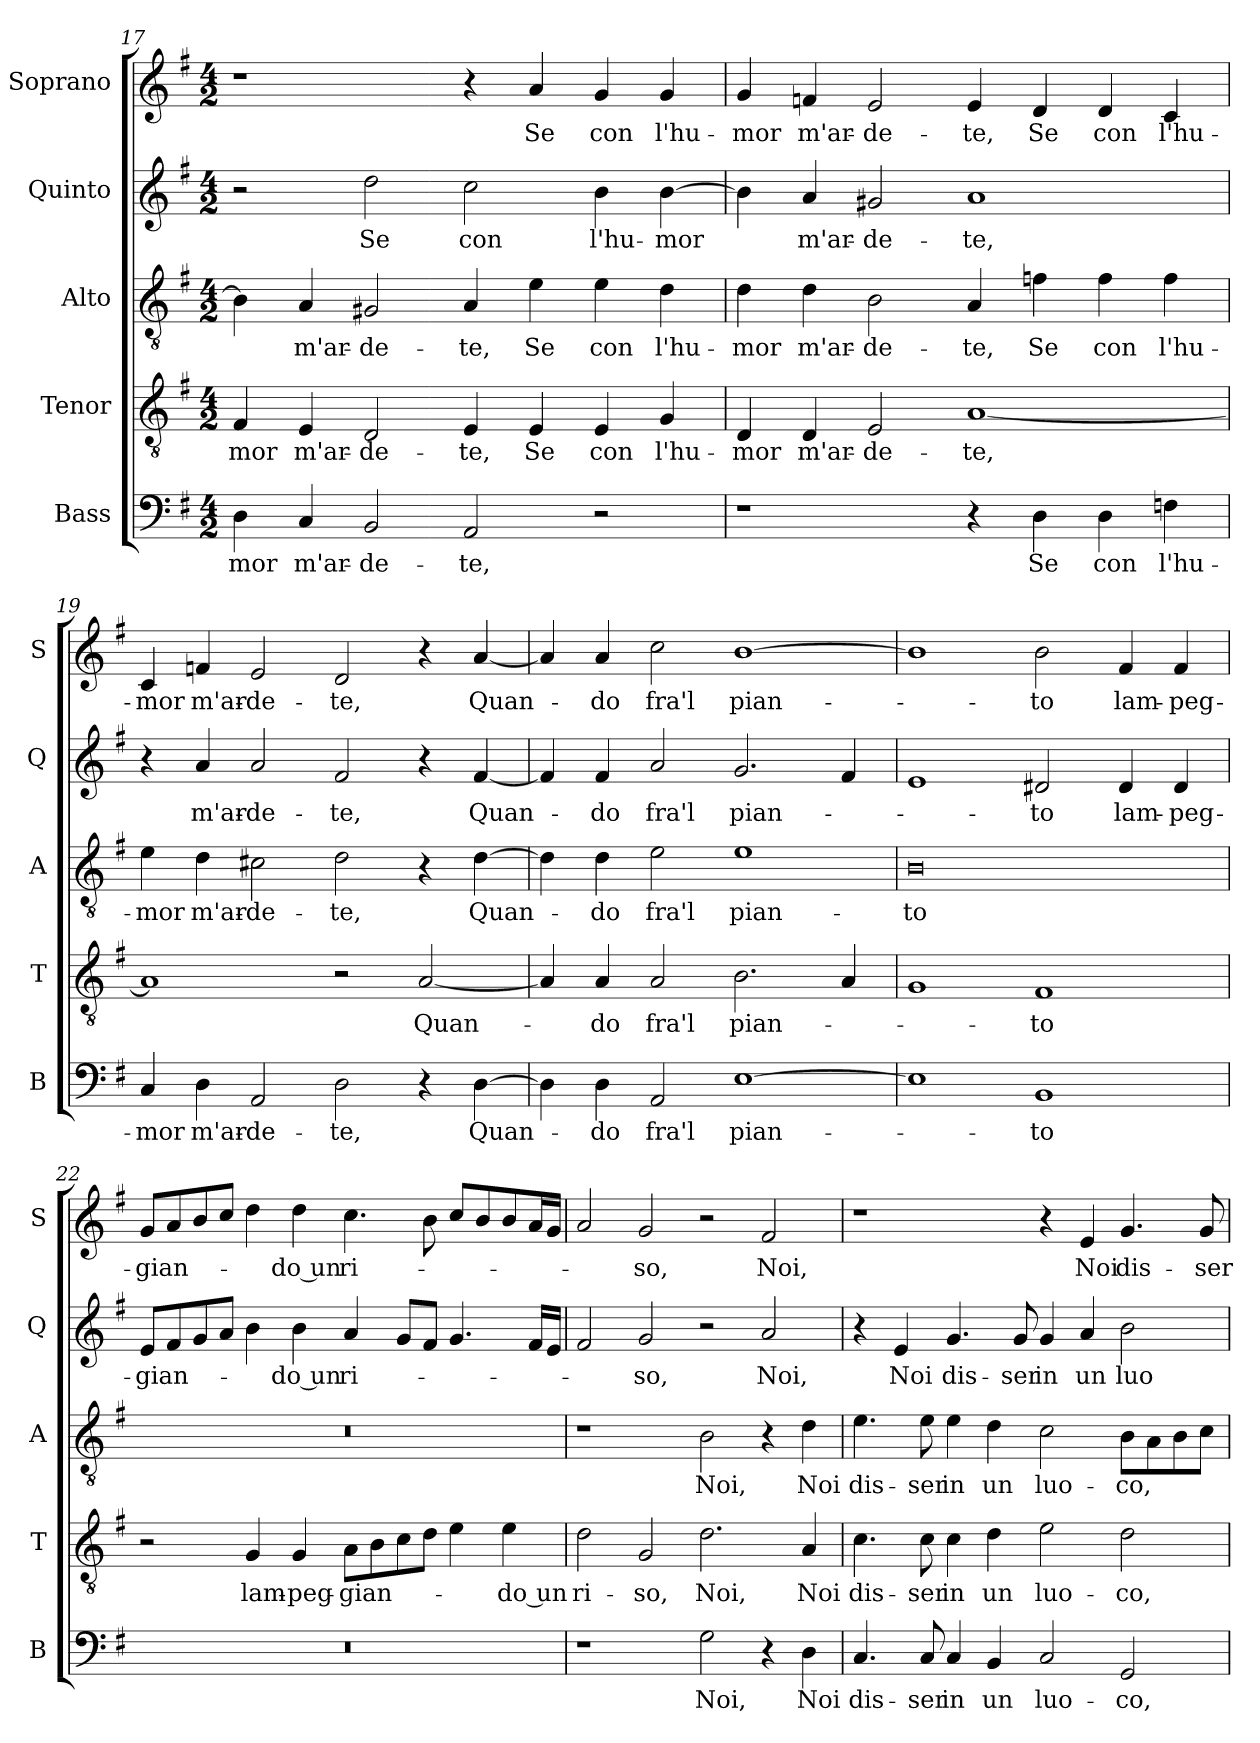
**kern	**text	**kern	**text	**kern	**text	**kern	**text	**kern	**text
*part5	*part5	*part4	*part4	*part3	*part3	*part2	*part2	*part1	*part1
*staff5	*staff5	*staff4	*staff4	*staff3	*staff3	*staff2	*staff2	*staff1	*staff1
*I"Bass	*	*I"Tenor	*	*I"Alto	*	*I"Quinto	*	*I"Soprano	*
*I'B	*	*I'T	*	*I'A	*	*I'Q	*	*I'S	*
*clefF4	*	*clefGv2	*	*clefGv2	*	*clefG2	*	*clefG2	*
*k[f#]	*	*k[f#]	*	*k[f#]	*	*k[f#]	*	*k[f#]	*
*G:	*	*G:	*	*G:	*	*G:	*	*G:	*
*M4/2	*	*M4/2	*	*M4/2	*	*M4/2	*	*M4/2	*
=17	=17	=17	=17	=17	=17	=17	=17	=17	=17
!	!LO:LY:b	!	!LO:LY:b	!	!	!	!	!	!
4D\	-mor	4F#/	-mor	4B\]	.	2r	.	1r	.
!	!LO:LY:b	!	!LO:LY:b	!	!LO:LY:b	!	!	!	!
4C/	m'ar-	4E/	m'ar-	4A/	m'ar-	.	.	.	.
!	!LO:LY:b	!	!LO:LY:b	!	!LO:LY:b	!	!LO:LY:b	!	!
2BB/	-de-	2D/	-de-	2G#X/	-de-	2dd\	Se	.	.
!	!LO:LY:b	!	!LO:LY:b	!	!LO:LY:b	!	!LO:LY:b	!	!
2AA/	-te,	4E/	-te,	4A/	-te,	2cc\	con	4r	.
!	!	!	!LO:LY:b	!	!LO:LY:b	!	!	!	!LO:LY:b
.	.	4E/	Se	4e\	Se	.	.	4a/	Se
!	!	!	!LO:LY:b	!	!LO:LY:b	!	!LO:LY:b	!	!LO:LY:b
2r	.	4E/	con	4e\	con	4b\	l'hu-	4g/	con
!	!	!	!LO:LY:b	!	!LO:LY:b	!	!LO:LY:b	!	!LO:LY:b
.	.	4G/	l'hu-	4d\	l'hu-	[4b\	-mor	4g/	l'hu-
=18	=18	=18	=18	=18	=18	=18	=18	=18	=18
!	!	!	!LO:LY:b	!	!LO:LY:b	!	!	!	!LO:LY:b
1r	.	4D/	-mor	4d\	-mor	4b\]	.	4g/	-mor
!	!	!	!LO:LY:b	!	!LO:LY:b	!	!LO:LY:b	!	!LO:LY:b
.	.	4D/	m'ar-	4d\	m'ar-	4a/	m'ar-	4fn/	m'ar-
!	!	!	!LO:LY:b	!	!LO:LY:b	!	!LO:LY:b	!	!LO:LY:b
.	.	2E/	-de-	2B\	-de-	2g#X/	-de-	2e/	-de-
!	!	!	!LO:LY:b	!	!LO:LY:b	!	!LO:LY:b	!	!LO:LY:b
4r	.	[1A	-te,	4A/	-te,	1a	-te,	4e/	-te,
!	!LO:LY:b	!	!	!	!LO:LY:b	!	!	!	!LO:LY:b
4D\	Se	.	.	4fn\	Se	.	.	4d/	Se
!	!LO:LY:b	!	!	!	!LO:LY:b	!	!	!	!LO:LY:b
4D\	con	.	.	4f\	con	.	.	4d/	con
!	!LO:LY:b	!	!	!	!LO:LY:b	!	!	!	!LO:LY:b
4Fn\	l'hu-	.	.	4f\	l'hu-	.	.	4c/	l'hu-
!!LO:PB:g=z
=19	=19	=19	=19	=19	=19	=19	=19	=19	=19
!	!LO:LY:b	!	!	!	!LO:LY:b	!	!	!	!LO:LY:b
4C/	-mor	1A]	.	4e\	-mor	4r	.	4c/	-mor
!	!LO:LY:b	!	!	!	!LO:LY:b	!	!LO:LY:b	!	!LO:LY:b
4D\	m'ar-	.	.	4d\	m'ar-	4a/	m'ar-	4fn/	m'ar-
!	!LO:LY:b	!	!	!	!LO:LY:b	!	!LO:LY:b	!	!LO:LY:b
2AA/	-de-	.	.	2c#X\	-de-	2a/	-de-	2e/	-de-
!	!LO:LY:b	!	!	!	!LO:LY:b	!	!LO:LY:b	!	!LO:LY:b
2D\	-te,	2r	.	2d\	-te,	2f#/	-te,	2d/	-te,
!	!	!	!LO:LY:b	!	!	!	!	!	!
4r	.	[2A/	Quan-	4r	.	4r	.	4r	.
!	!LO:LY:b	!	!	!	!LO:LY:b	!	!LO:LY:b	!	!LO:LY:b
[4D\	Quan-	.	.	[4d\	Quan-	[4f#/	Quan-	[4a/	Quan-
=20	=20	=20	=20	=20	=20	=20	=20	=20	=20
4D\]	.	4A/]	.	4d\]	.	4f#/]	.	4a/]	.
!	!LO:LY:b	!	!LO:LY:b	!	!LO:LY:b	!	!LO:LY:b	!	!LO:LY:b
4D\	-do	4A/	-do	4d\	-do	4f#/	-do	4a/	-do
!	!LO:LY:b	!	!LO:LY:b	!	!LO:LY:b	!	!LO:LY:b	!	!LO:LY:b
2AA/	fra'l	2A/	fra'l	2e\	fra'l	2a/	fra'l	2cc\	fra'l
!	!LO:LY:b	!	!LO:LY:b	!	!LO:LY:b	!	!LO:LY:b	!	!LO:LY:b
[1E	pian-	2.B\	pian-	1e	pian-	2.g/	pian-	[1b	pian-
.	.	4A/	.	.	.	4f#/	.	.	.
=21	=21	=21	=21	=21	=21	=21	=21	=21	=21
!	!	!	!	!	!LO:LY:b	!	!	!	!
1E]	.	1G	.	0B	-to	1e	.	1b]	.
!	!LO:LY:b	!	!LO:LY:b	!	!	!	!LO:LY:b	!	!LO:LY:b
1BB	-to	1F#	-to	.	.	2d#X/	-to	2b\	-to
!	!	!	!	!	!	!	!LO:LY:b	!	!LO:LY:b
.	.	.	.	.	.	4d#/	lam-	4f#/	lam-
!	!	!	!	!	!	!	!LO:LY:b	!	!LO:LY:b
.	.	.	.	.	.	4d#/	-peg-	4f#/	-peg-
!!LO:LB:g=z
=22	=22	=22	=22	=22	=22	=22	=22	=22	=22
!	!	!	!	!	!	!	!LO:LY:b	!	!LO:LY:b
0r	.	2r	.	0r	.	8e/L	-gian-	8g/L	-gian-
.	.	.	.	.	.	8f#/	.	8a/	.
.	.	.	.	.	.	8g/	.	8b/	.
.	.	.	.	.	.	8a/J	.	8cc/J	.
!	!	!	!LO:LY:b	!	!	!	!	!	!
.	.	4G/	lam-	.	.	4b\	.	4dd\	.
!	!	!	!LO:LY:b	!	!	!	!LO:LY:b	!	!LO:LY:b
.	.	4G/	-peg-	.	.	4b\	-do un	4dd\	-do un
!	!	!	!LO:LY:b	!	!	!	!LO:LY:b	!	!LO:LY:b
.	.	8A\L	-gian-	.	.	4a/	ri-	4.cc\	ri-
.	.	8B\	.	.	.	.	.	.	.
.	.	8c\	.	.	.	8g/L	.	.	.
.	.	8d\J	.	.	.	8f#/J	.	8b\	.
.	.	4e\	.	.	.	4.g/	.	8cc/L	.
.	.	.	.	.	.	.	.	8b/	.
!	!	!	!LO:LY:b	!	!	!	!	!	!
.	.	4e\	-do un	.	.	.	.	8b/	.
.	.	.	.	.	.	16f#/LL	.	16a/L	.
.	.	.	.	.	.	16e/JJ	.	16g/JJ	.
=23	=23	=23	=23	=23	=23	=23	=23	=23	=23
!	!	!	!LO:LY:b	!	!	!	!	!	!
1r	.	2d\	ri-	1r	.	2f#/	.	2a/	.
!	!	!	!LO:LY:b	!	!	!	!LO:LY:b	!	!LO:LY:b
.	.	2G/	-so,	.	.	2g/	-so,	2g/	-so,
!	!LO:LY:b	!	!LO:LY:b	!	!LO:LY:b	!	!	!	!
2G\	Noi,	2.d\	Noi,	2B\	Noi,	2r	.	2r	.
!	!	!	!	!	!	!	!LO:LY:b	!	!LO:LY:b
4r	.	.	.	4r	.	2a/	Noi,	2f#/	Noi,
!	!LO:LY:b	!	!LO:LY:b	!	!LO:LY:b	!	!	!	!
4D\	Noi	4A/	Noi	4d\	Noi	.	.	.	.
!!LO:PB:g=z
=24	=24	=24	=24	=24	=24	=24	=24	=24	=24
!	!LO:LY:b	!	!LO:LY:b	!	!LO:LY:b	!	!	!	!
4.C/	dis-	4.c\	dis-	4.e\	dis-	4r	.	1r	.
!	!	!	!	!	!	!	!LO:LY:b	!	!
.	.	.	.	.	.	4e/	Noi	.	.
!	!LO:LY:b	!	!LO:LY:b	!	!LO:LY:b	!	!	!	!
8C/	-ser	8c\	-ser	8e\	-ser	.	.	.	.
!	!LO:LY:b	!	!LO:LY:b	!	!LO:LY:b	!	!LO:LY:b	!	!
4C/	in	4c\	in	4e\	in	4.g/	dis-	.	.
!	!LO:LY:b	!	!LO:LY:b	!	!LO:LY:b	!	!	!	!
4BB/	un	4d\	un	4d\	un	.	.	.	.
!	!	!	!	!	!	!	!LO:LY:b	!	!
.	.	.	.	.	.	8g/	-ser	.	.
!	!LO:LY:b	!	!LO:LY:b	!	!LO:LY:b	!	!LO:LY:b	!	!
2C/	luo-	2e\	luo-	2c\	luo-	4g/	in	4r	.
!	!	!	!	!	!	!	!LO:LY:b	!	!LO:LY:b
.	.	.	.	.	.	4a/	un	4e/	Noi
!	!LO:LY:b	!	!LO:LY:b	!	!LO:LY:b	!	!LO:LY:b	!	!LO:LY:b
2GG/	-co,	2d\	-co,	8B\L	-co,	2b\	luo-	4.g/	dis-
.	.	.	.	8A\	.	.	.	.	.
.	.	.	.	8B\	.	.	.	.	.
!	!	!	!	!	!	!	!	!	!LO:LY:b
.	.	.	.	8c\J	.	.	.	8g/	-ser
=	=	=	=	=	=	=	=	=	=
*-	*-	*-	*-	*-	*-	*-	*-	*-	*-
